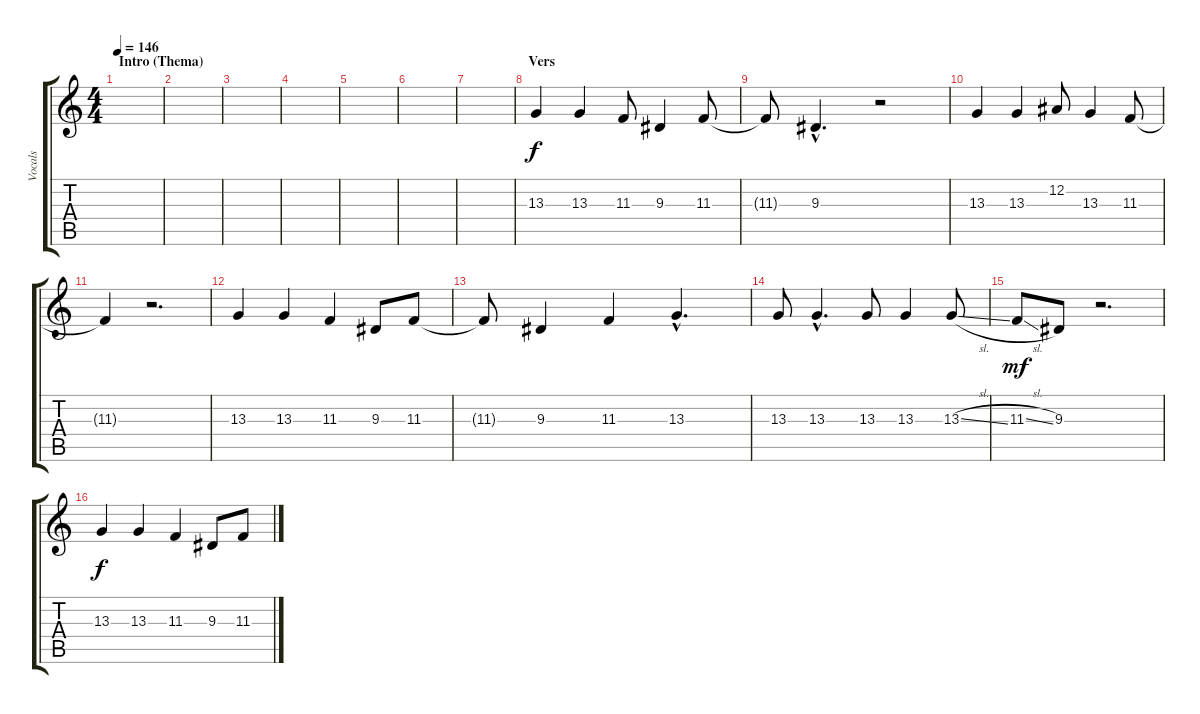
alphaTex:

\track ("Vocals" "Vocals") {instrument flute}
\staff {score tabs}
\tuning (Eb4 Bb3 Gb3 Db3 Ab2 Eb2) {hide}
\ts (4 4)
\section ("" "Intro (Thema)")
\tempo 146
\clef g2
\ks c
|
|
|
|
|
|
|
\section ("" "Vers")
13.3.4 13.3.4 11.3.8 9.3.4 11.3.8 |
11.3{t}.8 9.3{hac}.4{d} r.2 |
13.3.4 13.3.4 12.2.8 13.3.4 11.3.8 |
11.3{t}.4 r.2{d} |
13.3.4 13.3.4 11.3.4 9.3.8 11.3.8 |
11.3{t}.8 9.3.4 11.3.4 13.3{hac}.4{d} |
13.3.8 13.3{hac}.4{d} 13.3.8 13.3.4 13.3{sl}.8 |
11.3{sl}.8{dy mf} 9.3.8 r.2{d} |
13.3.4{dy f} 13.3.4 11.3.4 9.3.8 11.3.8
